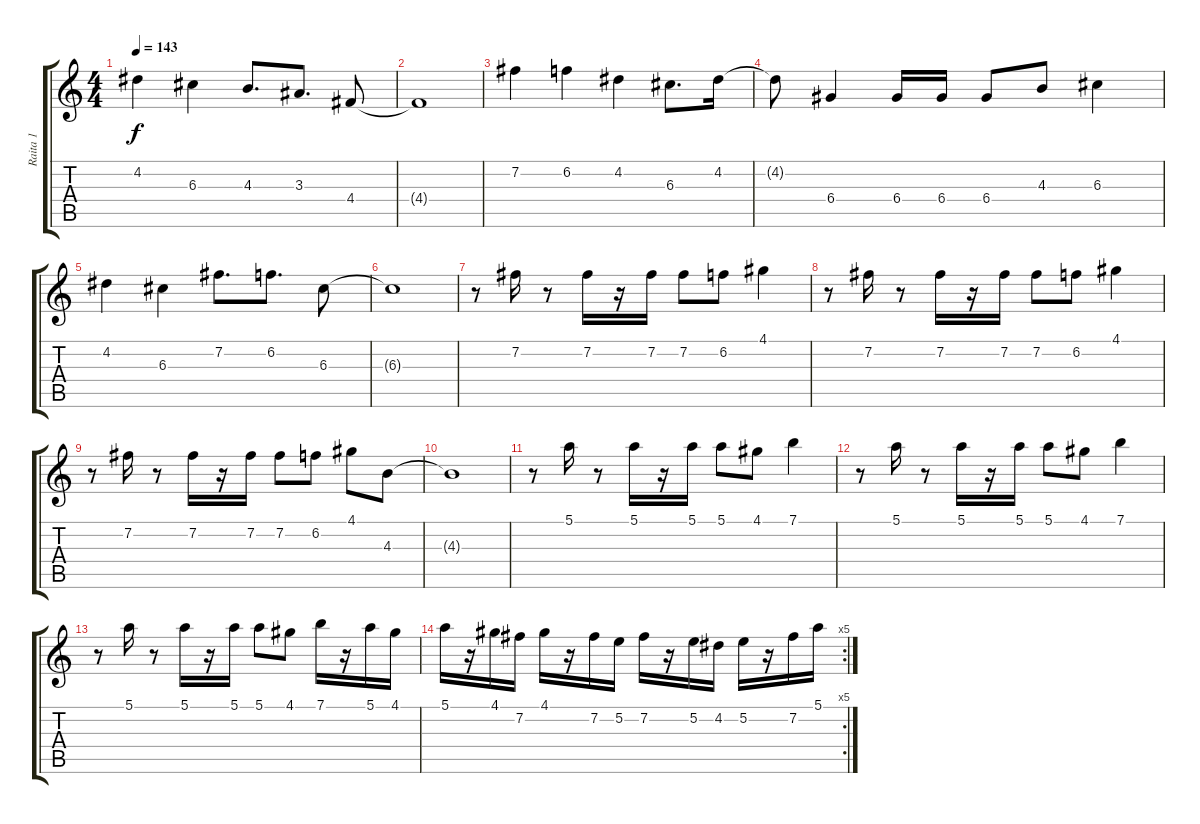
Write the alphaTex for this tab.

\track ("Raita 1" "Raita 1") {instrument overdrivenguitar}
\staff {score tabs}
\tuning (E4 B3 G3 D3 A2 E2) {hide}
\ts (4 4)
\tempo 143
\clef g2
\ks c
4.2.4{dy f} 6.3.4 4.3.8{d} 3.3.8{d} 4.4.8 |
4.4{t}.1 |
7.2.4 6.2.4 4.2.4 6.3.8{d} 4.2.16 |
4.2{t}.8 6.4.4 6.4.16 6.4.16 6.4.8 4.3.8 6.3.4 |
4.2.4 6.3.4 7.2.8{d} 6.2.8{d} 6.3.8 |
6.3{t}.1 |
r.8 7.2.16 r.8 7.2.16 r.16 7.2.16 7.2.8 6.2.8 4.1.4 |
r.8 7.2.16 r.8 7.2.16 r.16 7.2.16 7.2.8 6.2.8 4.1.4 |
r.8 7.2.16 r.8 7.2.16 r.16 7.2.16 7.2.8 6.2.8 4.1.8 4.3.8 |
4.3{t}.1 |
r.8 5.1.16 r.8 5.1.16 r.16 5.1.16 5.1.8 4.1.8 7.1.4 |
r.8 5.1.16 r.8 5.1.16 r.16 5.1.16 5.1.8 4.1.8 7.1.4 |
r.8 5.1.16 r.8 5.1.16 r.16 5.1.16 5.1.8 4.1.8 7.1.16 r.16 5.1.16 4.1.16 |
\rc 5
5.1.16 r.16 4.1.16 7.2.16 4.1.16 r.16 7.2.16 5.2.16 7.2.16 r.16 5.2.16 4.2.16 5.2.16 r.16 7.2.16 5.1.16
